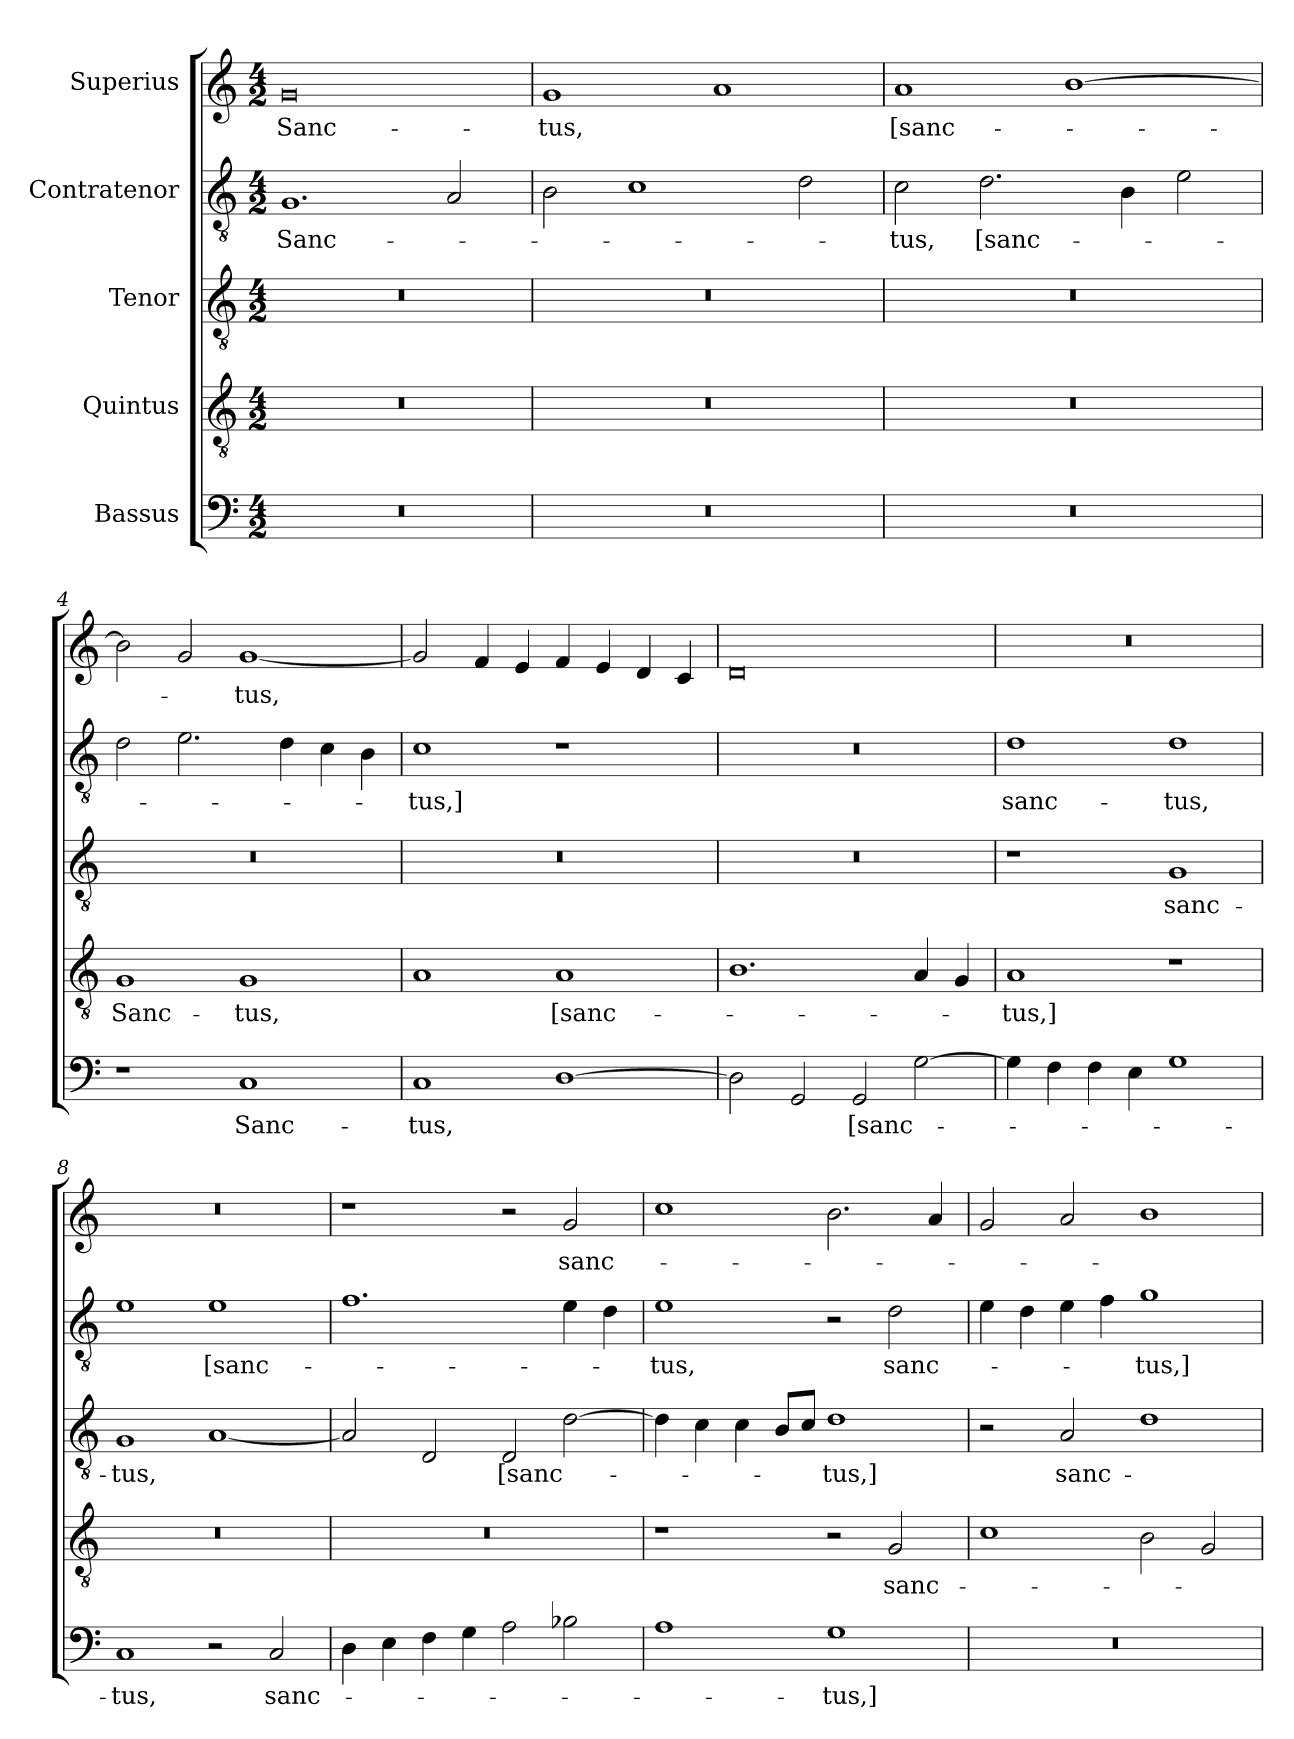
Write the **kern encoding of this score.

**kern	**text	**kern	**text	**kern	**text	**kern	**text	**kern	**text
*part5	*part5	*part4	*part4	*part3	*part3	*part2	*part2	*part1	*part1
*staff5	*staff5	*staff4	*staff4	*staff3	*staff3	*staff2	*staff2	*staff1	*staff1
*I"Bassus	*	*I"Quintus	*	*I"Tenor	*	*I"Contratenor	*	*I"Superius	*
*clefF4	*	*clefGv2	*	*clefGv2	*	*clefGv2	*	*clefG2	*
*k[]	*	*k[]	*	*k[]	*	*k[]	*	*k[]	*
*M4/2	*	*M4/2	*	*M4/2	*	*M4/2	*	*M4/2	*
=1	=1	=1	=1	=1	=1	=1	=1	=1	=1
0r	.	0r	.	0r	.	1.G/	Sanc-	0g/	Sanc-
.	.	.	.	.	.	2A/	.	.	.
=2	=2	=2	=2	=2	=2	=2	=2	=2	=2
0r	.	0r	.	0r	.	2B\	.	1g/	-tus,
.	.	.	.	.	.	1c/	.	.	.
.	.	.	.	.	.	.	.	1a/	.
.	.	.	.	.	.	2d\	.	.	.
=3	=3	=3	=3	=3	=3	=3	=3	=3	=3
0r	.	0r	.	0r	.	2c\	-tus,	1a/	[sanc-
.	.	.	.	.	.	2.d\	[sanc-	.	.
.	.	.	.	.	.	.	.	[1b\	.
.	.	.	.	.	.	4B\	.	.	.
.	.	.	.	.	.	2e\	.	.	.
=4	=4	=4	=4	=4	=4	=4	=4	=4	=4
1r	.	1G/	Sanc-	0r	.	2d\	.	2b\]	.
.	.	.	.	.	.	2.e\	.	2g/	.
1C/	Sanc-	1G/	-tus,	.	.	.	.	[1g/	-tus,
.	.	.	.	.	.	4d\	.	.	.
.	.	.	.	.	.	4c\	.	.	.
.	.	.	.	.	.	4B\	.	.	.
=5	=5	=5	=5	=5	=5	=5	=5	=5	=5
1C/	-tus,	1A/	.	0r	.	1c/	-tus,]	2g/]	.
.	.	.	.	.	.	.	.	4f/	.
.	.	.	.	.	.	.	.	4e/	.
[1D\	.	1A/	[sanc-	.	.	1r	.	4f/	.
.	.	.	.	.	.	.	.	4e/	.
.	.	.	.	.	.	.	.	4d/	.
.	.	.	.	.	.	.	.	4c/	.
=6	=6	=6	=6	=6	=6	=6	=6	=6	=6
2D\]	.	1.B\	.	0r	.	0r	.	0d/	.
2GG/	.	.	.	.	.	.	.	.	.
2GG/	[sanc-	.	.	.	.	.	.	.	.
[2G\	.	4A/	.	.	.	.	.	.	.
.	.	4G/	.	.	.	.	.	.	.
=7	=7	=7	=7	=7	=7	=7	=7	=7	=7
4G\]	.	1A/	-tus,]	1r	.	1d/	sanc-	0r	.
4F\	.	.	.	.	.	.	.	.	.
4F\	.	.	.	.	.	.	.	.	.
4E\	.	.	.	.	.	.	.	.	.
1G\	.	1r	.	1G/	sanc-	1d/	-tus,	.	.
=8	=8	=8	=8	=8	=8	=8	=8	=8	=8
1C/	-tus,	0r	.	1G/	-tus,	1e/	.	0r	.
2r	.	.	.	[1A/	.	1e/	[sanc-	.	.
2C/	sanc-	.	.	.	.	.	.	.	.
=9	=9	=9	=9	=9	=9	=9	=9	=9	=9
4D\	.	0r	.	2A/]	.	1.f/	.	1r	.
4E\	.	.	.	.	.	.	.	.	.
4F\	.	.	.	2D/	.	.	.	.	.
4G\	.	.	.	.	.	.	.	.	.
2A\	.	.	.	2D/	[sanc-	.	.	2r	.
2B-X\	.	.	.	[2d\	.	4e\	.	2g/	sanc-
.	.	.	.	.	.	4d\	.	.	.
=10	=10	=10	=10	=10	=10	=10	=10	=10	=10
1A\	.	1r	.	4d\]	.	1e/	-tus,	1cc\	.
.	.	.	.	4c\	.	.	.	.	.
.	.	.	.	4c\	.	.	.	.	.
.	.	.	.	8B/L	.	.	.	.	.
.	.	.	.	8c/J	.	.	.	.	.
1G\	-tus,]	2r	.	1d\	-tus,]	2r	.	2.b\	.
.	.	2G/	sanc-	.	.	2d\	sanc-	.	.
.	.	.	.	.	.	.	.	4a/	.
=11	=11	=11	=11	=11	=11	=11	=11	=11	=11
0r	.	1c/	.	2r	.	4e\	.	2g/	.
.	.	.	.	.	.	4d\	.	.	.
.	.	.	.	2A/	sanc-	4e\	.	2a/	.
.	.	.	.	.	.	4f\	.	.	.
.	.	2B\	.	1d/	.	1g/	-tus,]	1b\	.
.	.	2G/	.	.	.	.	.	.	.
=	=	=	=	=	=	=	=	=	=
*-	*-	*-	*-	*-	*-	*-	*-	*-	*-
